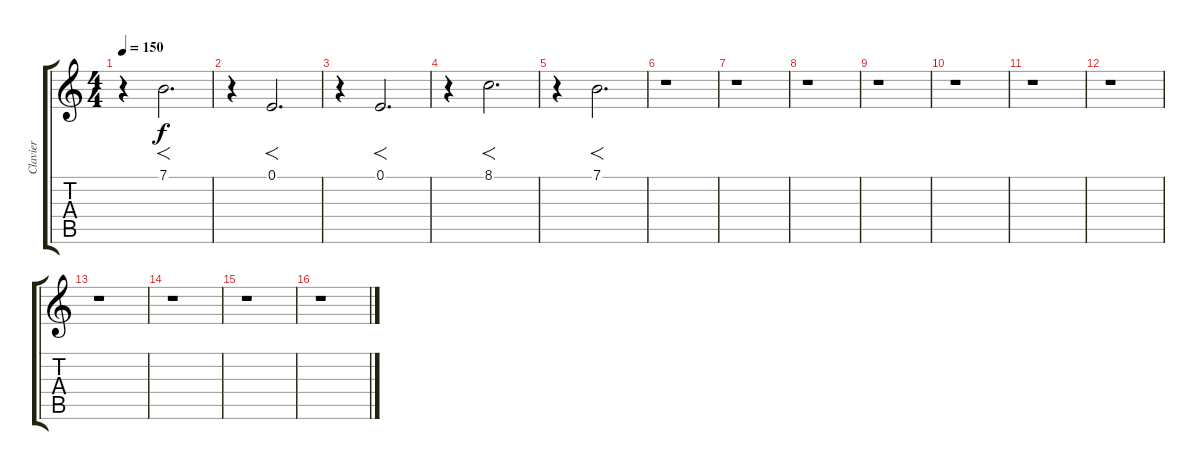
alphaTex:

\track ("Clavier" "Clavier") {instrument choiraahs}
\staff {score tabs}
\tuning (E4 B3 G3 D3 A2 E2) {hide}
\ts (4 4)
\tempo 150
\clef g2
\ks c
r.4{dy f} 7.1.2{f d} |
r.4 0.1.2{f d} |
r.4 0.1.2{f d} |
r.4 8.1.2{f d} |
r.4 7.1.2{f d} |
r.1 |
r.1 |
r.1 |
r.1 |
r.1 |
r.1 |
r.1 |
r.1 |
r.1 |
r.1 |
r.1
